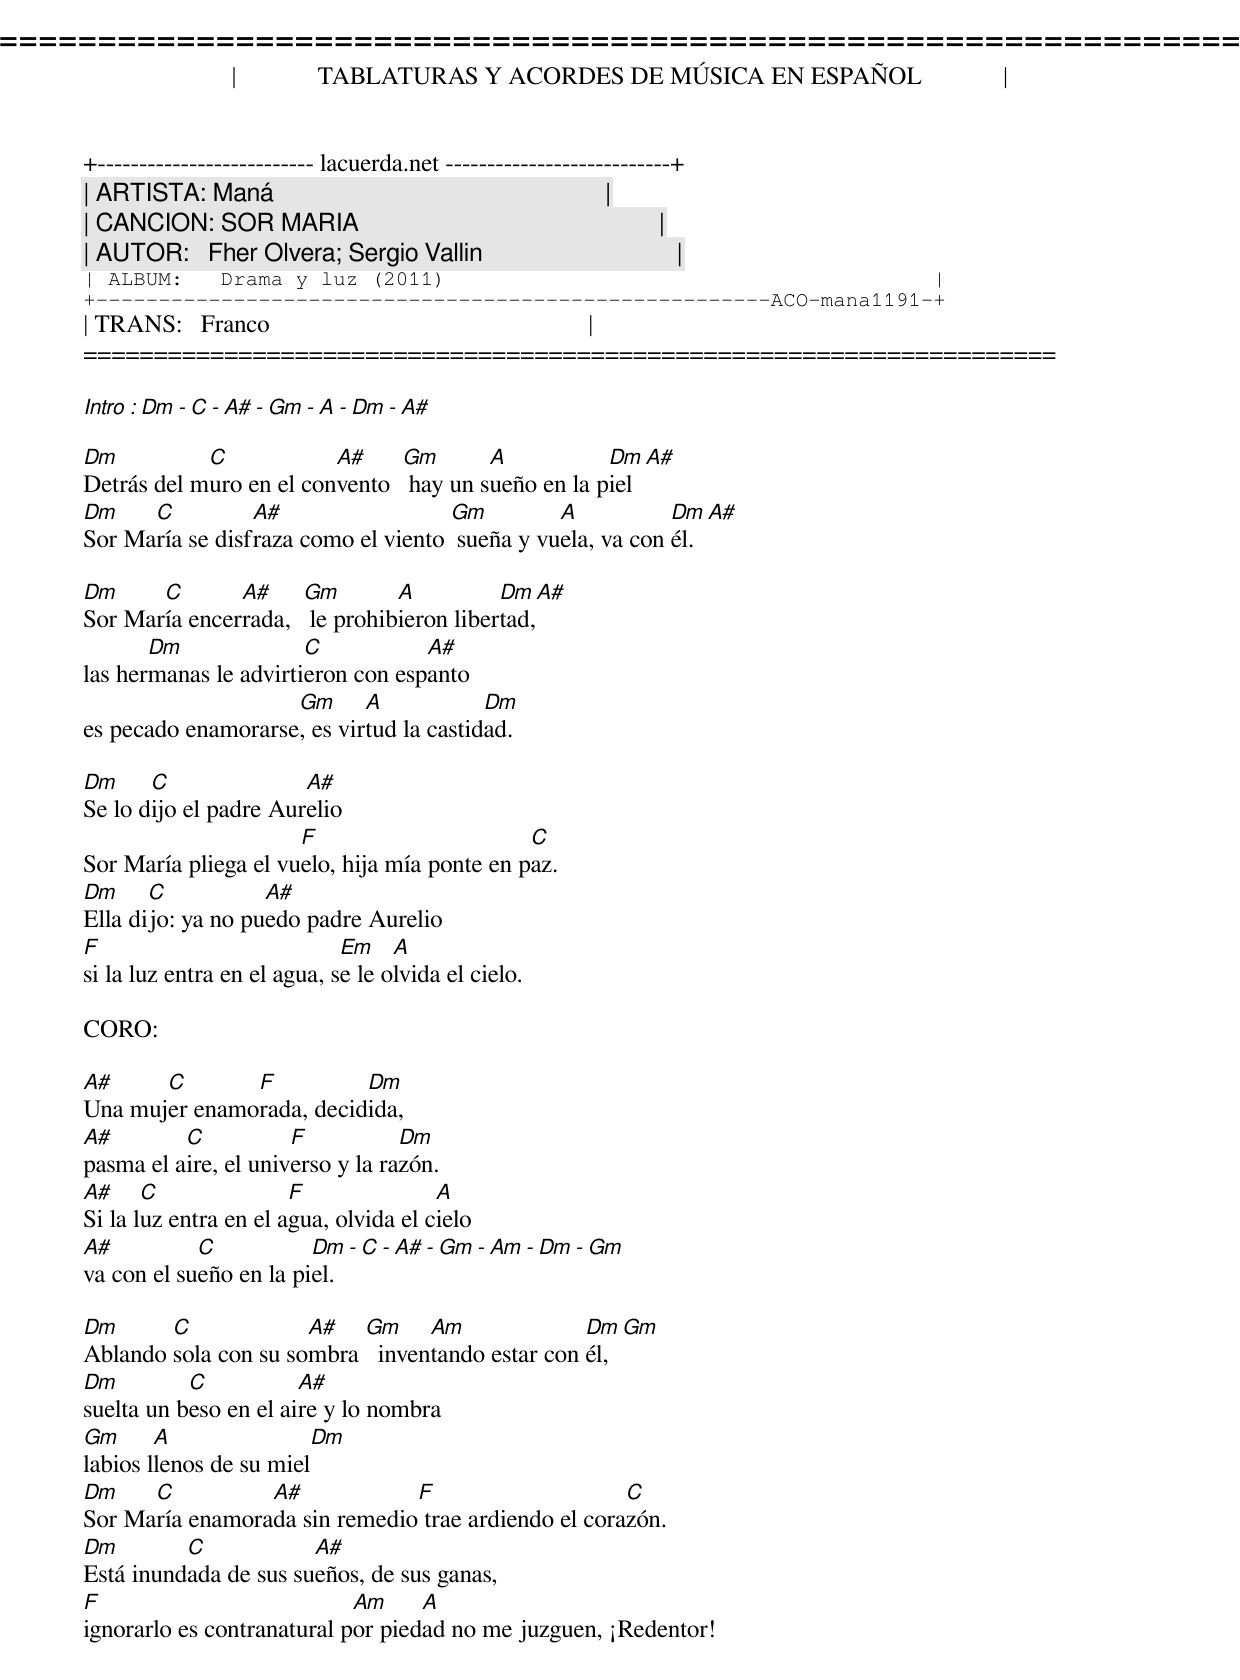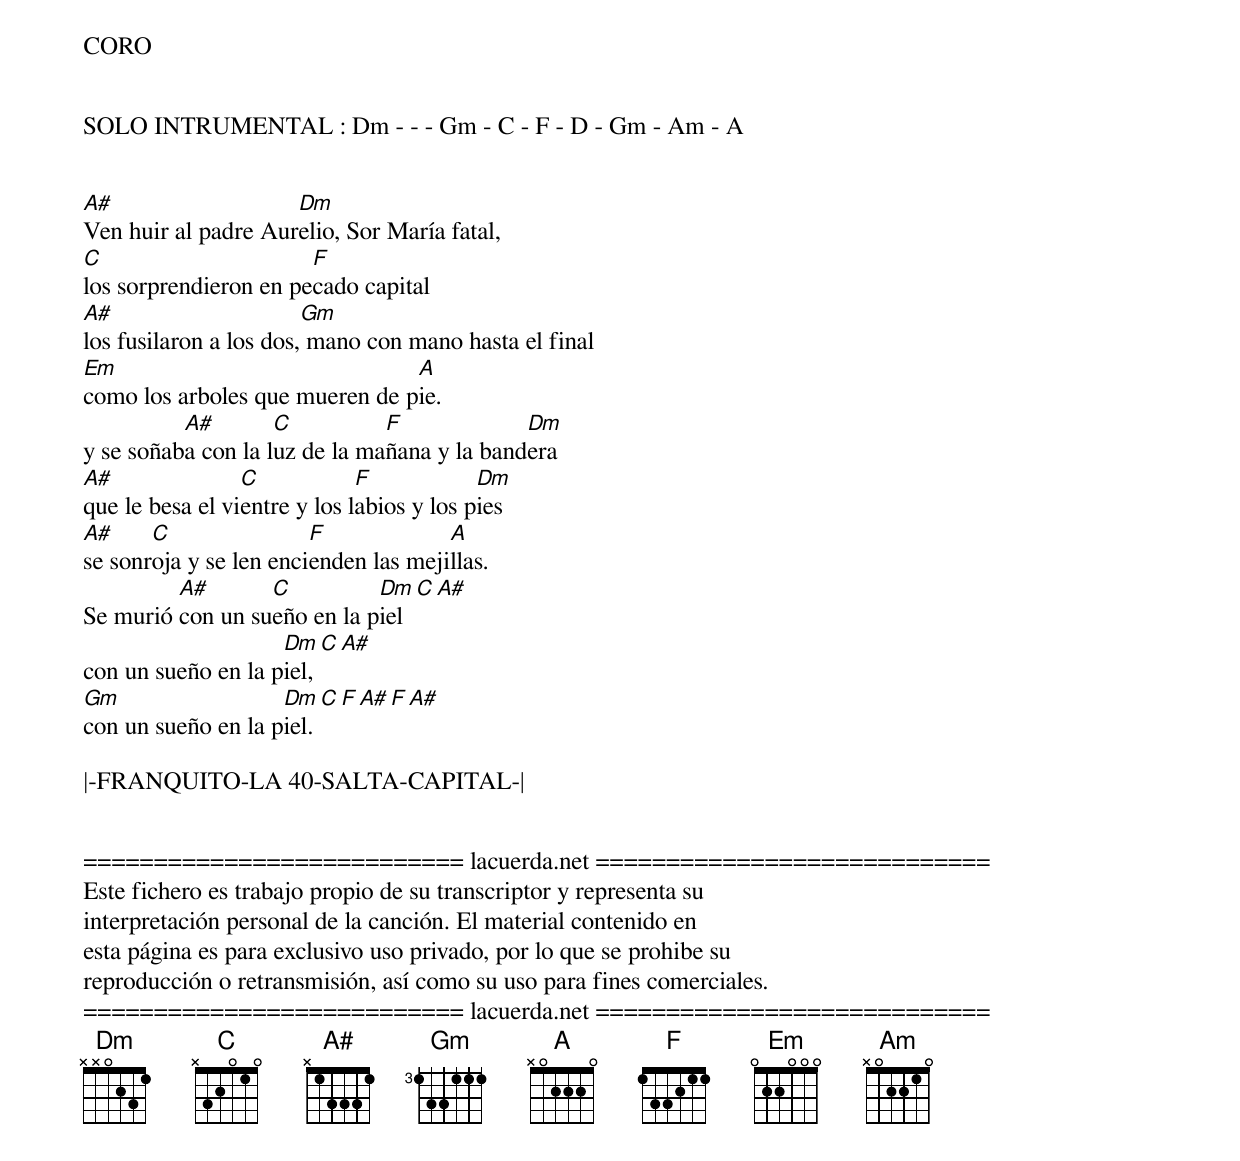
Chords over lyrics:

=====================================================================
|             TABLATURAS Y ACORDES DE MÚSICA EN ESPAÑOL             |
+-------------------------- lacuerda.net ---------------------------+
| ARTISTA: Maná                                                     |
| CANCION: SOR MARIA                                                |
| AUTOR:   Fher Olvera; Sergio Vallin                               |
| ALBUM:   Drama y luz (2011)                                       |
+------------------------------------------------------ACO-mana1191-+
| TRANS:   Franco                                                   |
=====================================================================

Intro : Dm - C - A# - Gm - A - Dm - A#

Dm          C            A#     Gm       A           Dm    A#
Detrás del muro en el convento   hay un sueño en la piel
Dm    C          A#                  Gm         A           Dm   A#
Sor María se disfraza como el viento  sueña y vuela, va con él.

Dm     C       A#     Gm        A          Dm    A#
Sor María encerrada,   le prohibieron libertad,
       Dm              C           A#
las hermanas le advirtieron con espanto
                    Gm      A            Dm
es pecado enamorarse, es virtud la castidad.

Dm     C               A#
Se lo dijo el padre Aurelio
                      F                       C
Sor María pliega el vuelo, hija mía ponte en paz.
Dm     C           A#
Ella dijo: ya no puedo padre Aurelio
F                            Em    A
si la luz entra en el agua, se le olvida el cielo.

CORO:

A#     C       F          Dm
Una mujer enamorada, decidida,
A#        C           F           Dm
pasma el aire, el universo y la razón.
A#     C               F               A
Si la luz entra en el agua, olvida el cielo
A#          C           Dm - C - A# - Gm - Am - Dm - Gm
va con el sueño en la piel.

Dm      C             A#   Gm     Am              Dm   Gm
Ablando sola con su sombra   inventando estar con él,
Dm         C           A#
suelta un beso en el aire y lo nombra
Gm      A                Dm
labios llenos de su miel
Dm    C          A#            F                     C
Sor María enamorada sin remedio trae ardiendo el corazón.
Dm        C            A#
Está inundada de sus sueños, de sus ganas,
F                           Am     A
ignorarlo es contranatural por piedad no me juzguen, ¡Redentor!

CORO


SOLO INTRUMENTAL : Dm - - - Gm - C - F - D - Gm - Am - A


A#                   Dm
Ven huir al padre Aurelio, Sor María fatal,
C                      F
los sorprendieron en pecado capital
A#                      Gm
los fusilaron a los dos, mano con mano hasta el final
Em                              A
como los arboles que mueren de pie.
          A#        C          F             Dm
y se soñaba con la luz de la mañana y la bandera
A#               C            F            Dm
que le besa el vientre y los labios y los pies
A#     C                F             A
se sonroja y se len encienden las mejillas.
         A#       C          Dm  C  A#
Se murió con un sueño en la piel
                    Dm  C  A#
con un sueño en la piel,
Gm                  Dm  C  F  A#  F  A#
con un sueño en la piel.

|-FRANQUITO-LA 40-SALTA-CAPITAL-|


=========================== lacuerda.net ============================
Este fichero es trabajo propio de su transcriptor y representa su
interpretación personal de la canción. El material contenido en
esta página es para exclusivo uso privado, por lo que se prohibe su
reproducción o retransmisión, así como su uso para fines comerciales.
=========================== lacuerda.net ============================
